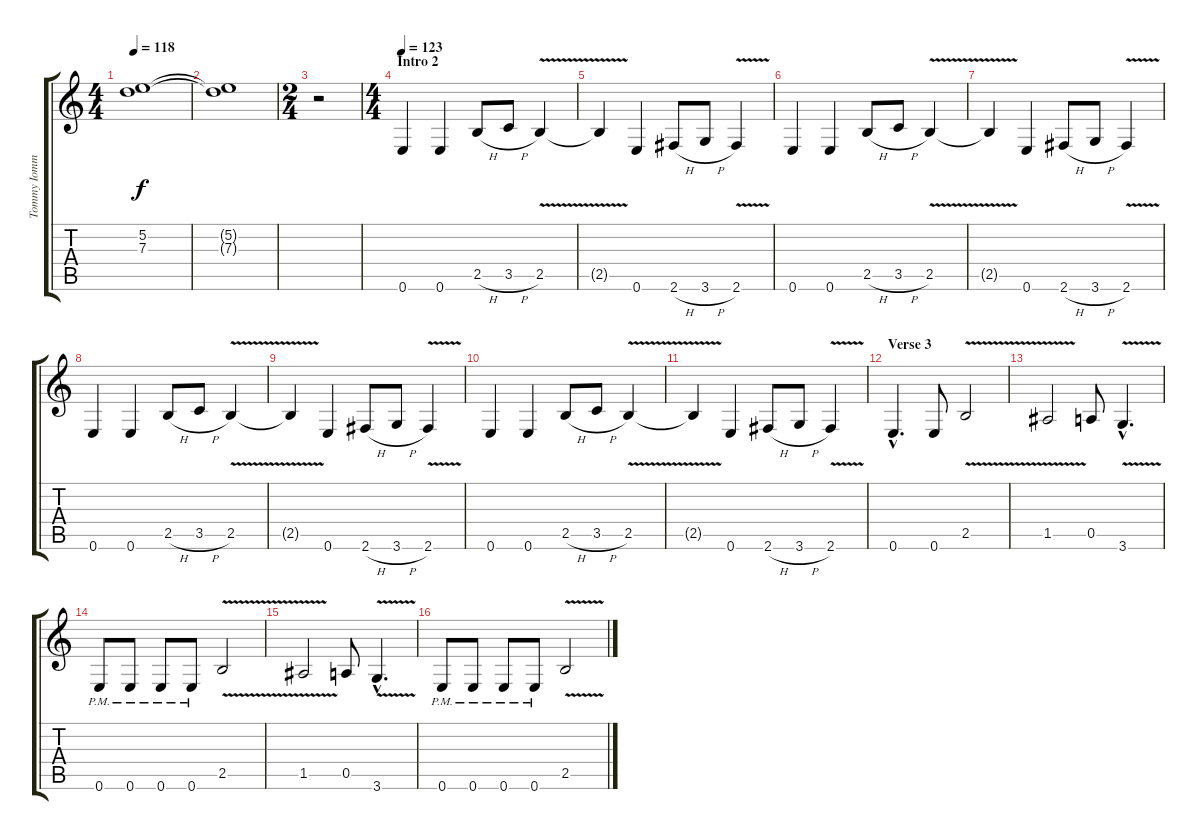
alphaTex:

\track ("Tommy Iommi" "Tommy Iomm") {instrument distortionguitar}
\staff {score tabs}
\tuning (E4 B3 G3 D3 A2 E2) {hide}
\ts (4 4)
\tempo 118
\clef g2
\ks c
(5.2{t} 7.3{t}).1{dy f} |
(5.2{t} 7.3{t}).1 |
\ts (2 4)
r.2 |
\ts (4 4)
\section ("" "Intro 2")
\tempo 123
0.6.4{volume 16 instrument distortionguitar} 0.6.4 2.5{h}.8 3.5{h}.8 2.5{v}.4 |
2.5{t}.4 0.6.4 2.6{h}.8 3.6{h}.8 2.6{v}.4 |
0.6.4 0.6.4 2.5{h}.8 3.5{h}.8 2.5{v}.4 |
2.5{t}.4 0.6.4 2.6{h}.8 3.6{h}.8 2.6{v}.4 |
0.6.4 0.6.4 2.5{h}.8 3.5{h}.8 2.5{v}.4 |
2.5{t}.4 0.6.4 2.6{h}.8 3.6{h}.8 2.6{v}.4 |
0.6.4 0.6.4 2.5{h}.8 3.5{h}.8 2.5{v}.4 |
2.5{t}.4 0.6.4 2.6{h}.8 3.6{h}.8 2.6{v}.4 |
\section ("" "Verse 3")
0.6{hac}.4{d} 0.6.8 2.5{v}.2 |
1.5{v}.2 0.5.8 3.6{v hac}.4{d} |
0.6{pm}.8 0.6{pm}.8 0.6{pm}.8 0.6{pm}.8 2.5{v}.2 |
1.5{v}.2 0.5.8 3.6{v hac}.4{d} |
0.6{pm}.8 0.6{pm}.8 0.6{pm}.8 0.6{pm}.8 2.5{v}.2
